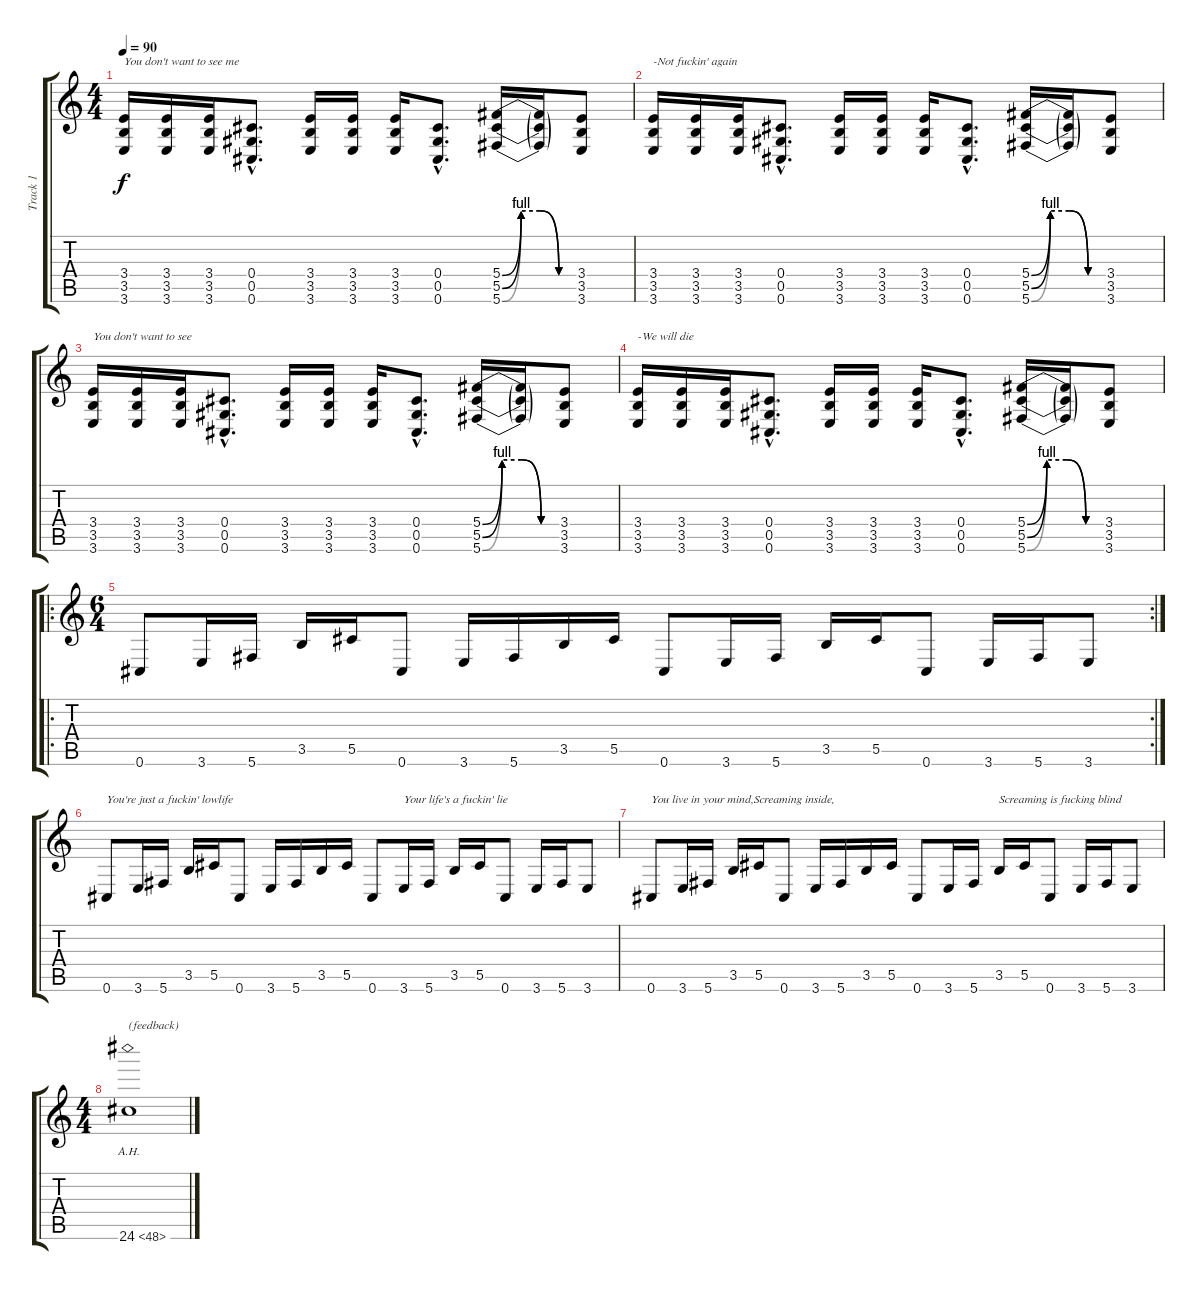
\track ("Track 1" "Track 1") {instrument distortionguitar}
\staff {score tabs}
\tuning (Eb4 Bb3 Gb3 Db3 Ab2 Db2) {hide}
\ts (4 4)
\tempo 90
\clef g2
\ks c
(3.4 3.5 3.6).16{txt "You don't want to see me" dy f} (3.4 3.5 3.6).16 (3.4 3.5 3.6).16 (0.4{hac} 0.5{hac} 0.6{hac}).8{d} (3.4 3.5 3.6).16 (3.4 3.5 3.6).16 (3.4 3.5 3.6).16 (0.4{hac} 0.5{hac} 0.6{hac}).8{d} (5.4{be (custom 0 0 15 4 30 4 45 0 60 0)} 5.5{be (custom 0 0 15 4 30 4 45 0 60 0)} 5.6{be (custom 0 0 15 4 30 4 45 0 60 0)}).16 (5.4{t} 5.5{t} 5.6{t}).16 (3.4 3.5 3.6).8 |
(3.4 3.5 3.6).16{txt "-Not fuckin' again"} (3.4 3.5 3.6).16 (3.4 3.5 3.6).16 (0.4{hac} 0.5{hac} 0.6{hac}).8{d} (3.4 3.5 3.6).16 (3.4 3.5 3.6).16 (3.4 3.5 3.6).16 (0.4{hac} 0.5{hac} 0.6{hac}).8{d} (5.4{be (custom 0 0 15 4 30 4 45 0 60 0)} 5.5{be (custom 0 0 15 4 30 4 45 0 60 0)} 5.6{be (custom 0 0 15 4 30 4 45 0 60 0)}).16 (5.4{t} 5.5{t} 5.6{t}).16 (3.4 3.5 3.6).8 |
(3.4 3.5 3.6).16{txt "You don't want to see"} (3.4 3.5 3.6).16 (3.4 3.5 3.6).16 (0.4{hac} 0.5{hac} 0.6{hac}).8{d} (3.4 3.5 3.6).16 (3.4 3.5 3.6).16 (3.4 3.5 3.6).16 (0.4{hac} 0.5{hac} 0.6{hac}).8{d} (5.4{be (custom 0 0 15 4 30 4 45 0 60 0)} 5.5{be (custom 0 0 15 4 30 4 45 0 60 0)} 5.6{be (custom 0 0 15 4 30 4 45 0 60 0)}).16 (5.4{t} 5.5{t} 5.6{t}).16 (3.4 3.5 3.6).8 |
(3.4 3.5 3.6).16{txt "-We will die"} (3.4 3.5 3.6).16 (3.4 3.5 3.6).16 (0.4{hac} 0.5{hac} 0.6{hac}).8{d} (3.4 3.5 3.6).16 (3.4 3.5 3.6).16 (3.4 3.5 3.6).16 (0.4{hac} 0.5{hac} 0.6{hac}).8{d} (5.4{be (custom 0 0 15 4 30 4 45 0 60 0)} 5.5{be (custom 0 0 15 4 30 4 45 0 60 0)} 5.6{be (custom 0 0 15 4 30 4 45 0 60 0)}).16 (5.4{t} 5.5{t} 5.6{t}).16 (3.4 3.5 3.6).8 |
\ro
\rc 2
\ts (6 4)
0.6.8 3.6.16 5.6.16 3.5.16 5.5.16 0.6.8 3.6.16 5.6.16 3.5.16 5.5.16 0.6.8 3.6.16 5.6.16 3.5.16 5.5.16 0.6.8 3.6.16 5.6.16 3.6.8 |
0.6.8{txt "You're just a fuckin' lowlife"} 3.6.16 5.6.16 3.5.16 5.5.16 0.6.8 3.6.16 5.6.16 3.5.16 5.5.16 0.6.8 3.6.16{txt "Your life's a fuckin' lie"} 5.6.16 3.5.16 5.5.16 0.6.8 3.6.16 5.6.16 3.6.8 |
0.6.8{txt "You live in your mind,Screaming inside,"} 3.6.16 5.6.16 3.5.16 5.5.16 0.6.8 3.6.16 5.6.16 3.5.16 5.5.16 0.6.8 3.6.16 5.6.16 3.5.16{txt "Screaming is fucking blind"} 5.5.16 0.6.8 3.6.16 5.6.16 3.6.8 |
\ts (4 4)
24.6{ah 24}.1{txt "(feedback)"}
